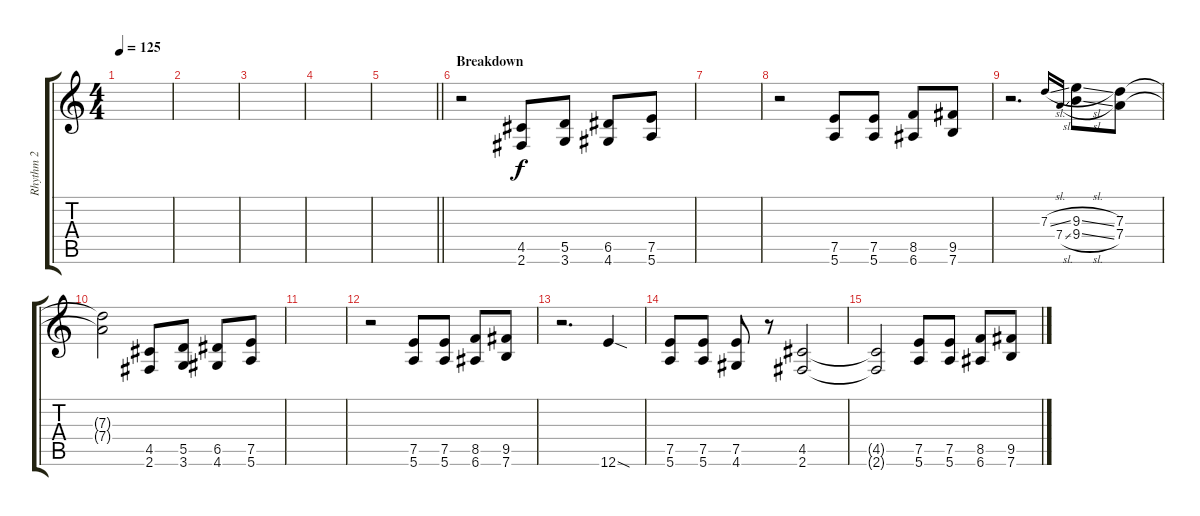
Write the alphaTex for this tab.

\track ("Rhythm 2" "Rhythm 2") {instrument distortionguitar}
\staff {score tabs}
\tuning (E4 B3 G3 D3 A2 E2) {hide}
\ts (4 4)
\tempo 125
\clef g2
\ks c
|
|
|
|
\barLineRight lightlight
|
\section ("" "Breakdown")
r.2 (4.5 2.6).8 (5.5 3.6).8 (6.5 4.6).8 (7.5 5.6).8 |
|
r.2 (7.5 5.6).8 (7.5 5.6).8 (8.5 6.6).8 (9.5 7.6).8 |
r.2{d} 7.3{sl}.16{gr onbeat} 7.4{sl}.16{gr onbeat} (9.3{sl} 9.4{sl}).8 (7.3 7.4).8 |
(7.3{t} 7.4{t}).2 (4.5 2.6).8 (5.5 3.6).8 (6.5 4.6).8 (7.5 5.6).8 |
|
r.2 (7.5 5.6).8 (7.5 5.6).8 (8.5 6.6).8 (9.5 7.6).8 |
r.2{d} 12.6{sod}.4 |
(7.5 5.6).8 (7.5 5.6).8 (7.5 4.6).8 r.8 (4.5 2.6).2 |
(4.5{t} 2.6{t}).2 (7.5 5.6).8 (7.5 5.6).8 (8.5 6.6).8 (9.5 7.6).8
